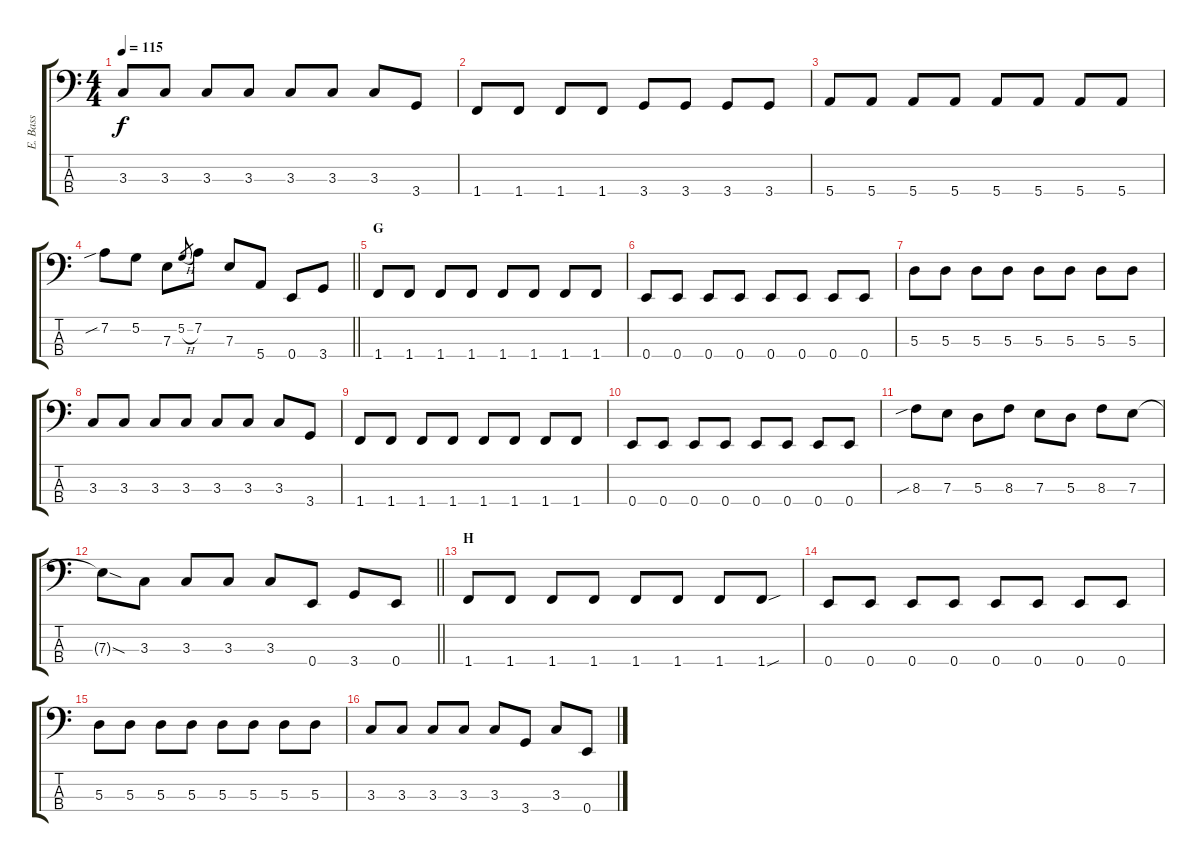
\track ("E. Bass" "E. Bass") {instrument electricbasspick}
\staff {score tabs}
\tuning (G2 D2 A1 E1) {hide}
\ts (4 4)
\tempo 115
\clef f4
\ks c
3.3.8{dy f} 3.3.8 3.3.8 3.3.8 3.3.8 3.3.8 3.3.8 3.4.8 |
1.4.8 1.4.8 1.4.8 1.4.8 3.4.8 3.4.8 3.4.8 3.4.8 |
5.4.8 5.4.8 5.4.8 5.4.8 5.4.8 5.4.8 5.4.8 5.4.8 |
\barLineRight lightlight
7.2{sib}.8 5.2.8 7.3.8 5.2{h}.8{gr} 7.2.8 7.3.8 5.4.8 0.4.8 3.4.8 |
\section ("" "G")
1.4.8 1.4.8 1.4.8 1.4.8 1.4.8 1.4.8 1.4.8 1.4.8 |
0.4.8 0.4.8 0.4.8 0.4.8 0.4.8 0.4.8 0.4.8 0.4.8 |
5.3.8 5.3.8 5.3.8 5.3.8 5.3.8 5.3.8 5.3.8 5.3.8 |
3.3.8 3.3.8 3.3.8 3.3.8 3.3.8 3.3.8 3.3.8 3.4.8 |
1.4.8 1.4.8 1.4.8 1.4.8 1.4.8 1.4.8 1.4.8 1.4.8 |
0.4.8 0.4.8 0.4.8 0.4.8 0.4.8 0.4.8 0.4.8 0.4.8 |
8.3{sib}.8 7.3.8 5.3.8 8.3.8 7.3.8 5.3.8 8.3.8 7.3.8 |
\barLineRight lightlight
7.3{sod t}.8 3.3.8 3.3.8 3.3.8 3.3.8 0.4.8 3.4.8 0.4.8 |
\section ("" "H")
1.4.8 1.4.8 1.4.8 1.4.8 1.4.8 1.4.8 1.4.8 1.4{sou}.8 |
0.4.8 0.4.8 0.4.8 0.4.8 0.4.8 0.4.8 0.4.8 0.4.8 |
5.3.8 5.3.8 5.3.8 5.3.8 5.3.8 5.3.8 5.3.8 5.3.8 |
3.3.8 3.3.8 3.3.8 3.3.8 3.3.8 3.4.8 3.3.8 0.4.8
